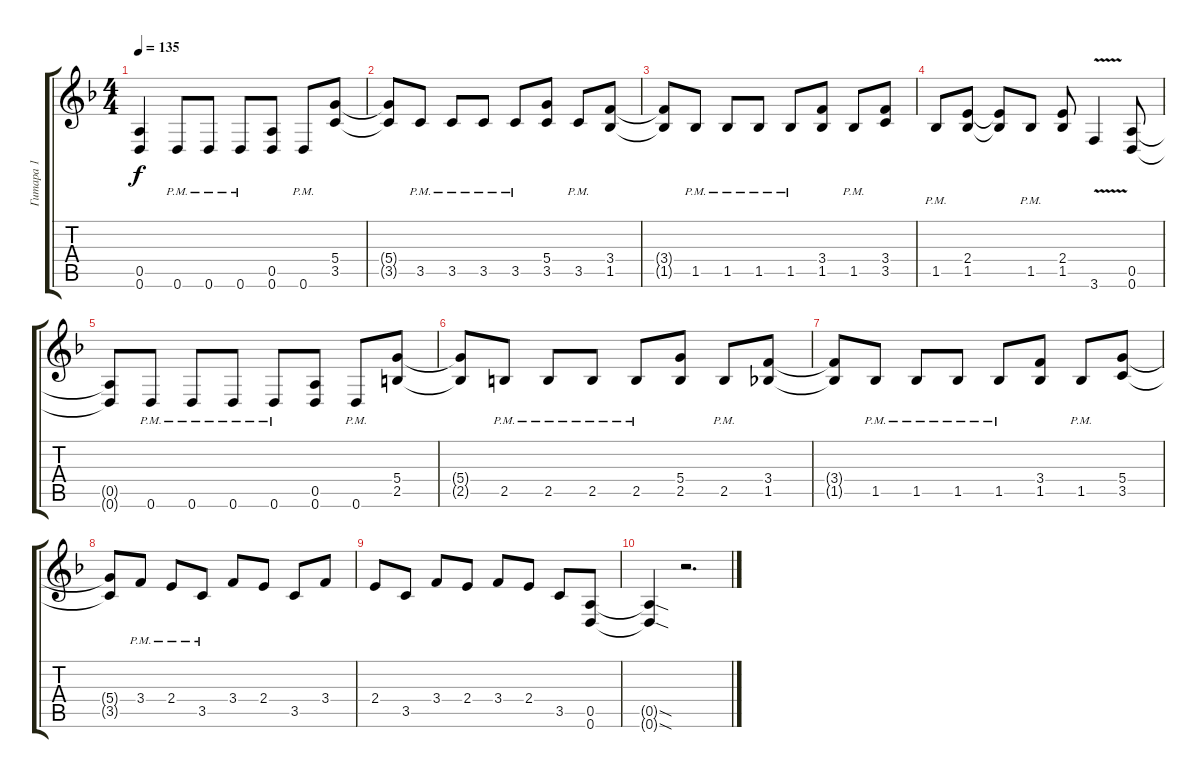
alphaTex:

\track ("Гитара 1" "Гитара 1") {instrument distortionguitar}
\staff {score tabs}
\tuning (E4 B3 G3 D3 A2 D2) {hide}
\ts (4 4)
\tempo 135
\clef g2
\ks dminor
(0.5{t} 0.6{t}).4{dy f} 0.6{pm}.8 0.6{pm}.8 0.6{pm}.8 (0.5 0.6).8 0.6{pm}.8 (5.4 3.5).8 |
(5.4{t} 3.5{t}).8 3.5{pm}.8 3.5{pm}.8 3.5{pm}.8 3.5{pm}.8 (5.4 3.5).8 3.5{pm}.8 (3.4 1.5).8 |
(3.4{t} 1.5{t}).8 1.5{pm}.8 1.5{pm}.8 1.5{pm}.8 1.5{pm}.8 (3.4 1.5).8 1.5{pm}.8 (3.4 3.5).8 |
1.5{pm}.8 (2.4 1.5).8 (2.4{t} 1.5{t}).8 1.5{pm}.8 (2.4 1.5).8 3.6{v}.4 (0.5 0.6).8 |
(0.5{t} 0.6{t}).8 0.6{pm}.8 0.6{pm}.8 0.6{pm}.8 0.6{pm}.8 (0.5 0.6).8 0.6{pm}.8 (5.4 2.5).8 |
(5.4{t} 2.5{t}).8 2.5{pm}.8 2.5{pm}.8 2.5{pm}.8 2.5{pm}.8 (5.4 2.5).8 2.5{pm}.8 (3.4 1.5).8 |
(3.4{t} 1.5{t}).8 1.5{pm}.8 1.5{pm}.8 1.5{pm}.8 1.5{pm}.8 (3.4 1.5).8 1.5{pm}.8 (5.4 3.5).8 |
(5.4{t} 3.5{t}).8 3.4{pm}.8 2.4{pm}.8 3.5{pm}.8 3.4.8 2.4.8 3.5.8 3.4.8 |
2.4.8 3.5.8 3.4.8 2.4.8 3.4.8 2.4.8 3.5.8 (0.5 0.6).8 |
(0.5{sod t} 0.6{sod t}).4 r.2{d}
